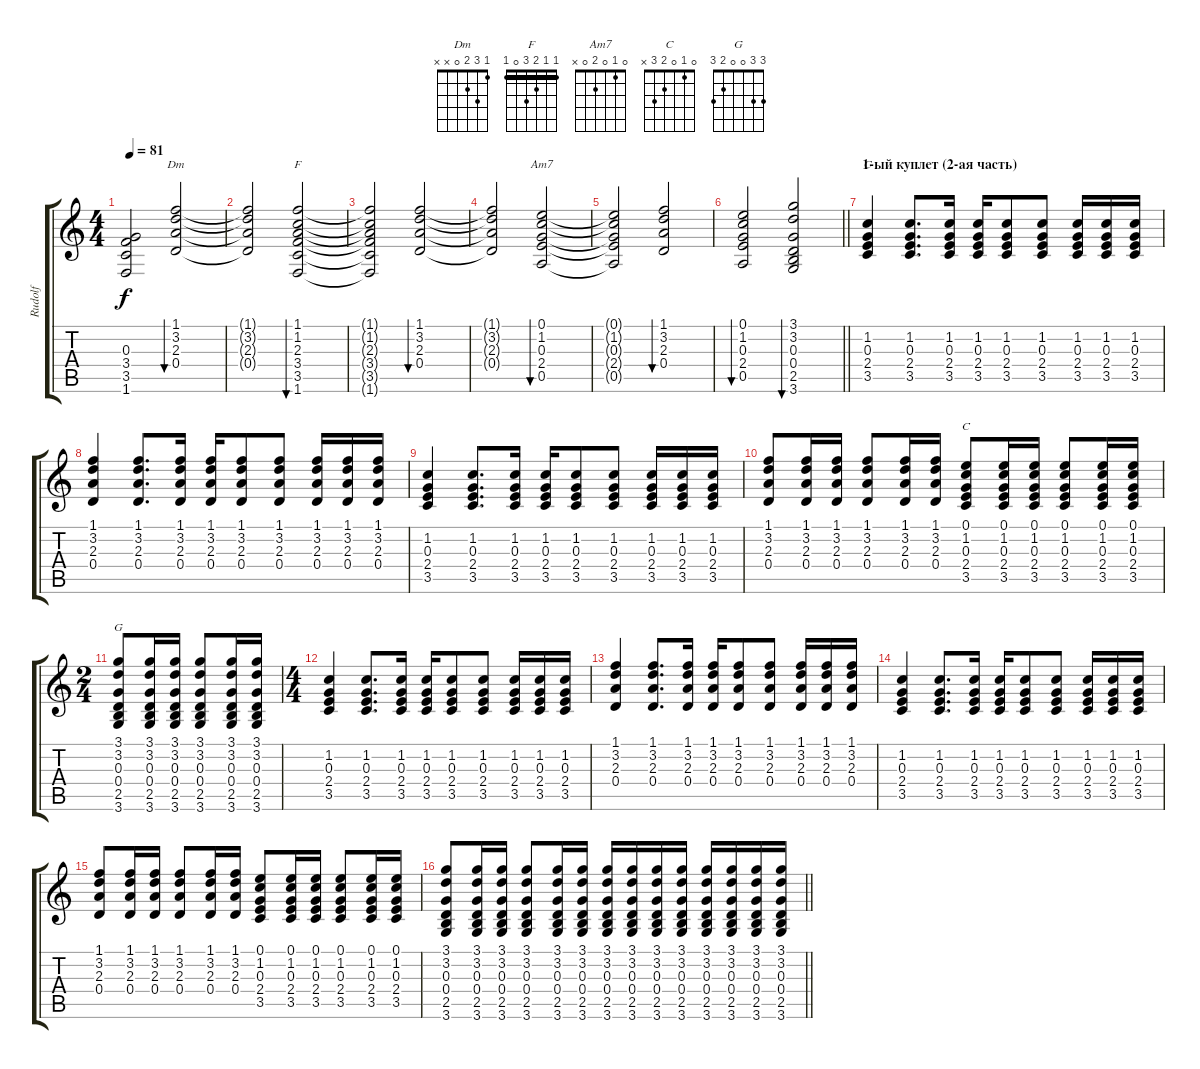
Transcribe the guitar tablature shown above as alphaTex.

\track ("Rudolf" "Rudolf") {instrument acousticguitarsteel}
\staff {score tabs}
\tuning (E4 B3 G3 D3 A2 E2) {hide}
\chord ("Dm" 1 3 2 0 x x)
\chord ("F" 1 1 2 3 0 1) {barre 1}
\chord ("Am7" 0 1 0 2 0 x)
\chord ("C" x 1 0 2 3 x)
\chord ("C" 0 1 0 2 3 x)
\chord ("G" 3 3 0 0 2 3)
\ts (4 4)
\tempo 81
\clef g2
\ks c
(0.3{t} 3.4{t} 3.5{t} 1.6{t}).2{dy f} (1.1 3.2 2.3 0.4).2{bu 60 ch "Dm"} |
(1.1{t} 3.2{t} 2.3{t} 0.4{t}).2 (1.1 1.2 2.3 3.4 3.5 1.6).2{bu 60 ch "F"} |
(1.1{t} 1.2{t} 2.3{t} 3.4{t} 3.5{t} 1.6{t}).2 (1.1 3.2 2.3 0.4).2{bu 60} |
(1.1{t} 3.2{t} 2.3{t} 0.4{t}).2 (0.1 1.2 0.3 2.4 0.5).2{bu 60 ch "Am7"} |
(0.1{t} 1.2{t} 0.3{t} 2.4{t} 0.5{t}).2 (1.1 3.2 2.3 0.4).2{bu 120} |
\barLineRight lightlight
(0.1 1.2 0.3 2.4 0.5).2{bu 60} (3.1 3.2 0.3 0.4 2.5 3.6).2{bu 120} |
\section ("" "1-ый куплет (2-ая часть)")
(1.2 0.3 2.4 3.5).4{ch "C"} (1.2 0.3 2.4 3.5).8{d} (1.2 0.3 2.4 3.5).16 (1.2 0.3 2.4 3.5).16 (1.2 0.3 2.4 3.5).8 (1.2 0.3 2.4 3.5).8 (1.2 0.3 2.4 3.5).16 (1.2 0.3 2.4 3.5).16 (1.2 0.3 2.4 3.5).16 |
(1.1 3.2 2.3 0.4).4 (1.1 3.2 2.3 0.4).8{d} (1.1 3.2 2.3 0.4).16 (1.1 3.2 2.3 0.4).16 (1.1 3.2 2.3 0.4).8 (1.1 3.2 2.3 0.4).8 (1.1 3.2 2.3 0.4).16 (1.1 3.2 2.3 0.4).16 (1.1 3.2 2.3 0.4).16 |
(1.2 0.3 2.4 3.5).4 (1.2 0.3 2.4 3.5).8{d} (1.2 0.3 2.4 3.5).16 (1.2 0.3 2.4 3.5).16 (1.2 0.3 2.4 3.5).8 (1.2 0.3 2.4 3.5).8 (1.2 0.3 2.4 3.5).16 (1.2 0.3 2.4 3.5).16 (1.2 0.3 2.4 3.5).16 |
(1.1 3.2 2.3 0.4).8 (1.1 3.2 2.3 0.4).16 (1.1 3.2 2.3 0.4).16 (1.1 3.2 2.3 0.4).8 (1.1 3.2 2.3 0.4).16 (1.1 3.2 2.3 0.4).16 (0.1 1.2 0.3 2.4 3.5).8{ch "C"} (0.1 1.2 0.3 2.4 3.5).16 (0.1 1.2 0.3 2.4 3.5).16 (0.1 1.2 0.3 2.4 3.5).8 (0.1 1.2 0.3 2.4 3.5).16 (0.1 1.2 0.3 2.4 3.5).16 |
\ts (2 4)
(3.1 3.2 0.3 0.4 2.5 3.6).8{ch "G"} (3.1 3.2 0.3 0.4 2.5 3.6).16 (3.1 3.2 0.3 0.4 2.5 3.6).16 (3.1 3.2 0.3 0.4 2.5 3.6).8 (3.1 3.2 0.3 0.4 2.5 3.6).16 (3.1 3.2 0.3 0.4 2.5 3.6).16 |
\ts (4 4)
(1.2 0.3 2.4 3.5).4 (1.2 0.3 2.4 3.5).8{d} (1.2 0.3 2.4 3.5).16 (1.2 0.3 2.4 3.5).16 (1.2 0.3 2.4 3.5).8 (1.2 0.3 2.4 3.5).8 (1.2 0.3 2.4 3.5).16 (1.2 0.3 2.4 3.5).16 (1.2 0.3 2.4 3.5).16 |
(1.1 3.2 2.3 0.4).4 (1.1 3.2 2.3 0.4).8{d} (1.1 3.2 2.3 0.4).16 (1.1 3.2 2.3 0.4).16 (1.1 3.2 2.3 0.4).8 (1.1 3.2 2.3 0.4).8 (1.1 3.2 2.3 0.4).16 (1.1 3.2 2.3 0.4).16 (1.1 3.2 2.3 0.4).16 |
(1.2 0.3 2.4 3.5).4 (1.2 0.3 2.4 3.5).8{d} (1.2 0.3 2.4 3.5).16 (1.2 0.3 2.4 3.5).16 (1.2 0.3 2.4 3.5).8 (1.2 0.3 2.4 3.5).8 (1.2 0.3 2.4 3.5).16 (1.2 0.3 2.4 3.5).16 (1.2 0.3 2.4 3.5).16 |
(1.1 3.2 2.3 0.4).8 (1.1 3.2 2.3 0.4).16 (1.1 3.2 2.3 0.4).16 (1.1 3.2 2.3 0.4).8 (1.1 3.2 2.3 0.4).16 (1.1 3.2 2.3 0.4).16 (0.1 1.2 0.3 2.4 3.5).8 (0.1 1.2 0.3 2.4 3.5).16 (0.1 1.2 0.3 2.4 3.5).16 (0.1 1.2 0.3 2.4 3.5).8 (0.1 1.2 0.3 2.4 3.5).16 (0.1 1.2 0.3 2.4 3.5).16 |
\barLineRight lightlight
(3.1 3.2 0.3 0.4 2.5 3.6).8 (3.1 3.2 0.3 0.4 2.5 3.6).16 (3.1 3.2 0.3 0.4 2.5 3.6).16 (3.1 3.2 0.3 0.4 2.5 3.6).8 (3.1 3.2 0.3 0.4 2.5 3.6).16 (3.1 3.2 0.3 0.4 2.5 3.6).16 (3.1 3.2 0.3 0.4 2.5 3.6).16 (3.1 3.2 0.3 0.4 2.5 3.6).16 (3.1 3.2 0.3 0.4 2.5 3.6).16 (3.1 3.2 0.3 0.4 2.5 3.6).16 (3.1 3.2 0.3 0.4 2.5 3.6).16 (3.1 3.2 0.3 0.4 2.5 3.6).16 (3.1 3.2 0.3 0.4 2.5 3.6).16 (3.1 3.2 0.3 0.4 2.5 3.6).16
